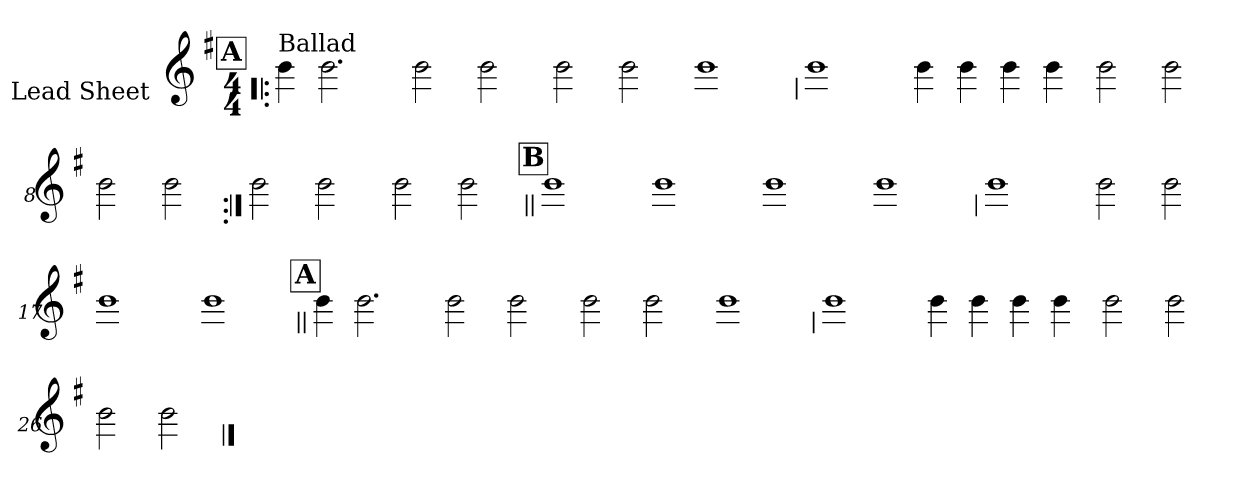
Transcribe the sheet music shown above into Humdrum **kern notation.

**kern
*part1
*staff1
*I"Lead Sheet
*stria0
*clefG2
*k[f#]
*G:
*M4/4
!!LO:REH:place=s1:a:t=A
=1!|:
!LO:TX:a:t=Ballad
4b
2.b
=2-
2b
2b
=3-
2b
2b
=4-
1b
!!LO:LB:g=z
=5
1b
=6-
4b
4b
4b
4b
=7-
2b
2b
=8-
2b
2b
!!LO:LB:g=z
=9:|!
2b
2b
=10-
2b
2b
!!LO:LB:g=z
!!LO:REH:place=s1:a:t=B
=11||
1b
=12-
1b
=13-
1b
=14-
1b
!!LO:LB:g=z
=15
1b
=16-
2b
2b
=17-
1b
=18-
1b
!!LO:LB:g=z
!!LO:REH:place=s1:a:t=A
=19||
4b
2.b
=20-
2b
2b
=21-
2b
2b
=22-
1b
!!LO:LB:g=z
=23
1b
=24-
4b
4b
4b
4b
=25-
2b
2b
=26-
2b
2b
==
*-
